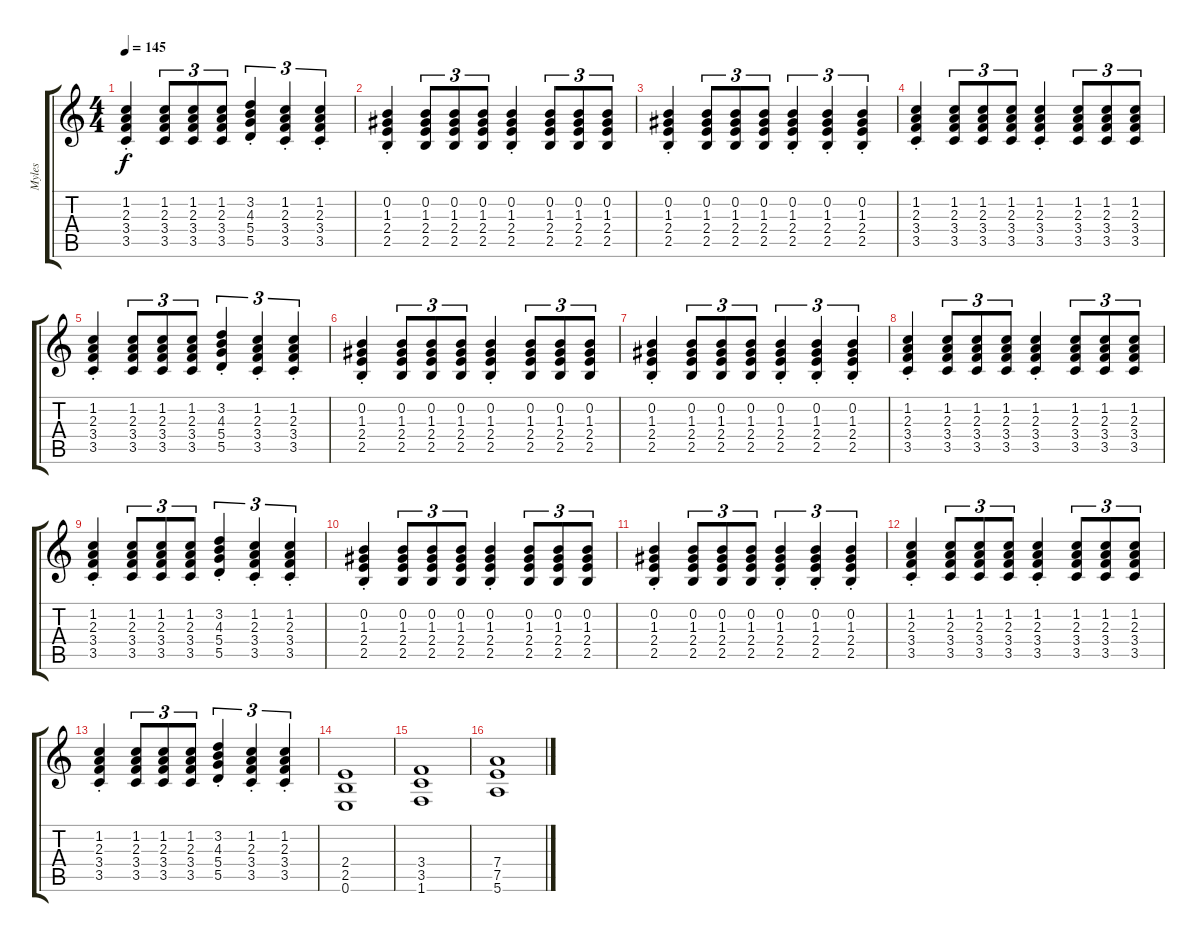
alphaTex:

\track ("Myles" "Myles") {instrument distortionguitar}
\staff {score tabs}
\tuning (E4 B3 G3 D3 A2 E2) {hide}
\ts (4 4)
\tempo 145
\clef g2
\ks c
(1.2{st} 2.3{st} 3.4{st} 3.5{st}).4{dy f} (1.2 2.3 3.4 3.5).8{tu (3 2)} (1.2 2.3 3.4 3.5).8{tu (3 2)} (1.2 2.3 3.4 3.5).8{tu (3 2)} (3.2{st} 4.3{st} 5.4{st} 5.5{st}).4{tu (3 2)} (1.2{st} 2.3{st} 3.4{st} 3.5{st}).4{tu (3 2)} (1.2{st} 2.3{st} 3.4{st} 3.5{st}).4{tu (3 2)} |
(0.2{st} 1.3{st} 2.4{st} 2.5{st}).4 (0.2 1.3 2.4 2.5).8{tu (3 2)} (0.2 1.3 2.4 2.5).8{tu (3 2)} (0.2 1.3 2.4 2.5).8{tu (3 2)} (0.2{st} 1.3{st} 2.4{st} 2.5).4 (0.2 1.3 2.4 2.5).8{tu (3 2)} (0.2 1.3 2.4 2.5).8{tu (3 2)} (0.2 1.3 2.4 2.5).8{tu (3 2)} |
(0.2{st} 1.3{st} 2.4{st} 2.5{st}).4 (0.2 1.3 2.4 2.5).8{tu (3 2)} (0.2 1.3 2.4 2.5).8{tu (3 2)} (0.2 1.3 2.4 2.5).8{tu (3 2)} (0.2{st} 1.3{st} 2.4{st} 2.5).4{tu (3 2)} (0.2{st} 1.3{st} 2.4{st} 2.5).4{tu (3 2)} (0.2{st} 1.3{st} 2.4{st} 2.5).4{tu (3 2)} |
(1.2{st} 2.3{st} 3.4{st} 3.5{st}).4 (1.2 2.3 3.4 3.5).8{tu (3 2)} (1.2 2.3 3.4 3.5).8{tu (3 2)} (1.2 2.3 3.4 3.5).8{tu (3 2)} (1.2{st} 2.3{st} 3.4{st} 3.5{st}).4 (1.2 2.3 3.4 3.5).8{tu (3 2)} (1.2 2.3 3.4 3.5).8{tu (3 2)} (1.2 2.3 3.4 3.5).8{tu (3 2)} |
(1.2{st} 2.3{st} 3.4{st} 3.5{st}).4 (1.2 2.3 3.4 3.5).8{tu (3 2)} (1.2 2.3 3.4 3.5).8{tu (3 2)} (1.2 2.3 3.4 3.5).8{tu (3 2)} (3.2{st} 4.3{st} 5.4{st} 5.5{st}).4{tu (3 2)} (1.2{st} 2.3{st} 3.4{st} 3.5{st}).4{tu (3 2)} (1.2{st} 2.3{st} 3.4{st} 3.5{st}).4{tu (3 2)} |
(0.2{st} 1.3{st} 2.4{st} 2.5{st}).4 (0.2 1.3 2.4 2.5).8{tu (3 2)} (0.2 1.3 2.4 2.5).8{tu (3 2)} (0.2 1.3 2.4 2.5).8{tu (3 2)} (0.2{st} 1.3{st} 2.4{st} 2.5).4 (0.2 1.3 2.4 2.5).8{tu (3 2)} (0.2 1.3 2.4 2.5).8{tu (3 2)} (0.2 1.3 2.4 2.5).8{tu (3 2)} |
(0.2{st} 1.3{st} 2.4{st} 2.5{st}).4 (0.2 1.3 2.4 2.5).8{tu (3 2)} (0.2 1.3 2.4 2.5).8{tu (3 2)} (0.2 1.3 2.4 2.5).8{tu (3 2)} (0.2{st} 1.3{st} 2.4{st} 2.5).4{tu (3 2)} (0.2{st} 1.3{st} 2.4{st} 2.5).4{tu (3 2)} (0.2{st} 1.3{st} 2.4{st} 2.5).4{tu (3 2)} |
(1.2{st} 2.3{st} 3.4{st} 3.5{st}).4 (1.2 2.3 3.4 3.5).8{tu (3 2)} (1.2 2.3 3.4 3.5).8{tu (3 2)} (1.2 2.3 3.4 3.5).8{tu (3 2)} (1.2{st} 2.3{st} 3.4{st} 3.5{st}).4 (1.2 2.3 3.4 3.5).8{tu (3 2)} (1.2 2.3 3.4 3.5).8{tu (3 2)} (1.2 2.3 3.4 3.5).8{tu (3 2)} |
(1.2{st} 2.3{st} 3.4{st} 3.5{st}).4 (1.2 2.3 3.4 3.5).8{tu (3 2)} (1.2 2.3 3.4 3.5).8{tu (3 2)} (1.2 2.3 3.4 3.5).8{tu (3 2)} (3.2{st} 4.3{st} 5.4{st} 5.5{st}).4{tu (3 2)} (1.2{st} 2.3{st} 3.4{st} 3.5{st}).4{tu (3 2)} (1.2{st} 2.3{st} 3.4{st} 3.5{st}).4{tu (3 2)} |
(0.2{st} 1.3{st} 2.4{st} 2.5{st}).4 (0.2 1.3 2.4 2.5).8{tu (3 2)} (0.2 1.3 2.4 2.5).8{tu (3 2)} (0.2 1.3 2.4 2.5).8{tu (3 2)} (0.2{st} 1.3{st} 2.4{st} 2.5).4 (0.2 1.3 2.4 2.5).8{tu (3 2)} (0.2 1.3 2.4 2.5).8{tu (3 2)} (0.2 1.3 2.4 2.5).8{tu (3 2)} |
(0.2{st} 1.3{st} 2.4{st} 2.5{st}).4 (0.2 1.3 2.4 2.5).8{tu (3 2)} (0.2 1.3 2.4 2.5).8{tu (3 2)} (0.2 1.3 2.4 2.5).8{tu (3 2)} (0.2{st} 1.3{st} 2.4{st} 2.5).4{tu (3 2)} (0.2{st} 1.3{st} 2.4{st} 2.5).4{tu (3 2)} (0.2{st} 1.3{st} 2.4{st} 2.5).4{tu (3 2)} |
(1.2{st} 2.3{st} 3.4{st} 3.5{st}).4 (1.2 2.3 3.4 3.5).8{tu (3 2)} (1.2 2.3 3.4 3.5).8{tu (3 2)} (1.2 2.3 3.4 3.5).8{tu (3 2)} (1.2{st} 2.3{st} 3.4{st} 3.5{st}).4 (1.2 2.3 3.4 3.5).8{tu (3 2)} (1.2 2.3 3.4 3.5).8{tu (3 2)} (1.2 2.3 3.4 3.5).8{tu (3 2)} |
(1.2{st} 2.3{st} 3.4{st} 3.5{st}).4 (1.2 2.3 3.4 3.5).8{tu (3 2)} (1.2 2.3 3.4 3.5).8{tu (3 2)} (1.2 2.3 3.4 3.5).8{tu (3 2)} (3.2{st} 4.3{st} 5.4{st} 5.5{st}).4{tu (3 2)} (1.2{st} 2.3{st} 3.4{st} 3.5{st}).4{tu (3 2)} (1.2{st} 2.3{st} 3.4{st} 3.5{st}).4{tu (3 2)} |
(2.4 2.5 0.6).1 |
(3.4 3.5 1.6).1 |
(7.4 7.5 5.6).1
